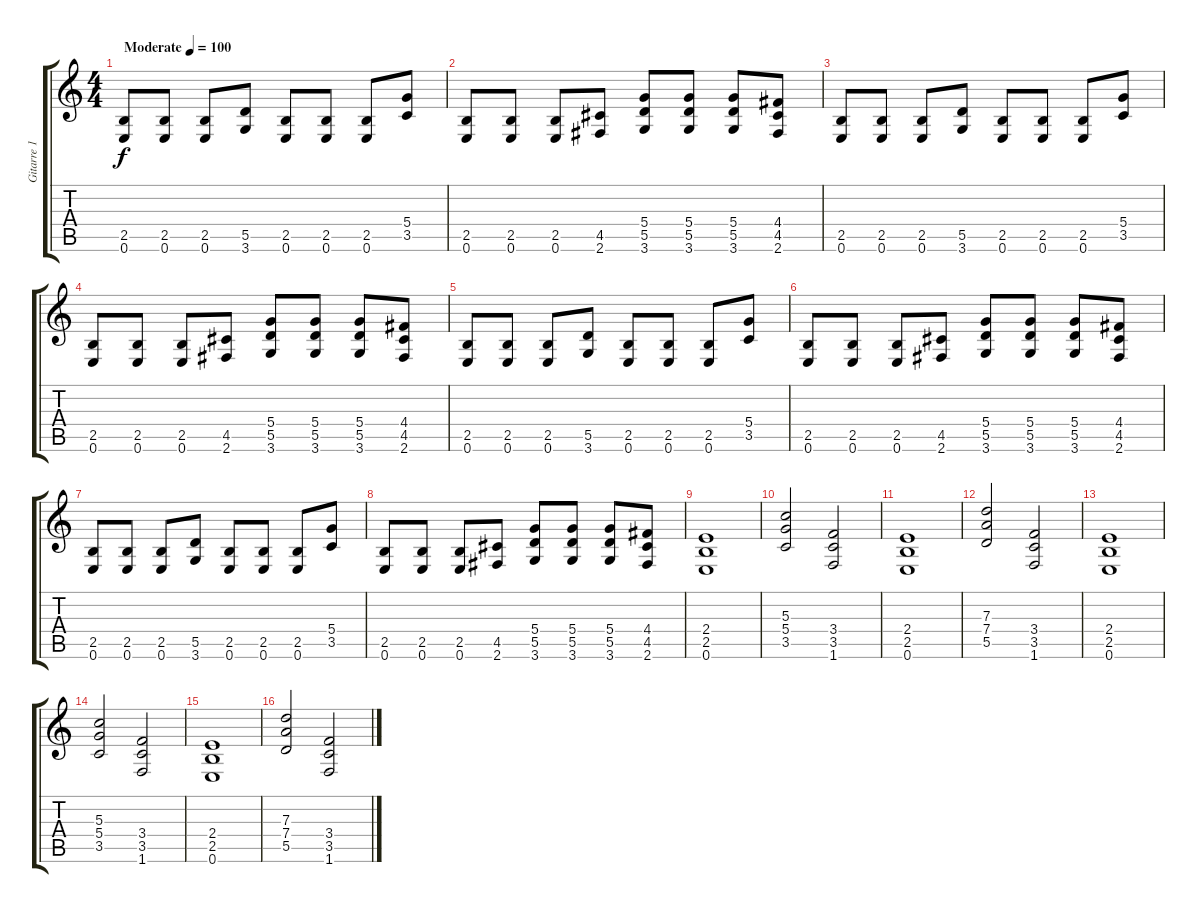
\track ("Gitarre 1" "Gitarre 1") {instrument distortionguitar}
\staff {score tabs}
\tuning (E4 B3 G3 D3 A2 E2) {hide}
\ts (4 4)
\tempo (100 "Moderate")
\clef g2
\ks c
(2.5 0.6).8{dy f instrument distortionguitar} (2.5 0.6).8 (2.5 0.6).8 (5.5 3.6).8 (2.5 0.6).8 (2.5 0.6).8 (2.5 0.6).8 (5.4 3.5).8 |
(2.5 0.6).8 (2.5 0.6).8 (2.5 0.6).8 (4.5 2.6).8 (5.4 5.5 3.6).8 (5.4 5.5 3.6).8 (5.4 5.5 3.6).8 (4.4 4.5 2.6).8 |
(2.5 0.6).8 (2.5 0.6).8 (2.5 0.6).8 (5.5 3.6).8 (2.5 0.6).8 (2.5 0.6).8 (2.5 0.6).8 (5.4 3.5).8 |
(2.5 0.6).8 (2.5 0.6).8 (2.5 0.6).8 (4.5 2.6).8 (5.4 5.5 3.6).8 (5.4 5.5 3.6).8 (5.4 5.5 3.6).8 (4.4 4.5 2.6).8 |
(2.5 0.6).8 (2.5 0.6).8 (2.5 0.6).8 (5.5 3.6).8 (2.5 0.6).8 (2.5 0.6).8 (2.5 0.6).8 (5.4 3.5).8 |
(2.5 0.6).8 (2.5 0.6).8 (2.5 0.6).8 (4.5 2.6).8 (5.4 5.5 3.6).8 (5.4 5.5 3.6).8 (5.4 5.5 3.6).8 (4.4 4.5 2.6).8 |
(2.5 0.6).8 (2.5 0.6).8 (2.5 0.6).8 (5.5 3.6).8 (2.5 0.6).8 (2.5 0.6).8 (2.5 0.6).8 (5.4 3.5).8 |
(2.5 0.6).8 (2.5 0.6).8 (2.5 0.6).8 (4.5 2.6).8 (5.4 5.5 3.6).8 (5.4 5.5 3.6).8 (5.4 5.5 3.6).8 (4.4 4.5 2.6).8 |
(2.4 2.5 0.6).1 |
(5.3 5.4 3.5).2 (3.4 3.5 1.6).2 |
(2.4 2.5 0.6).1 |
(7.3 7.4 5.5).2 (3.4 3.5 1.6).2 |
(2.4 2.5 0.6).1 |
(5.3 5.4 3.5).2 (3.4 3.5 1.6).2 |
(2.4 2.5 0.6).1 |
(7.3 7.4 5.5).2 (3.4 3.5 1.6).2
